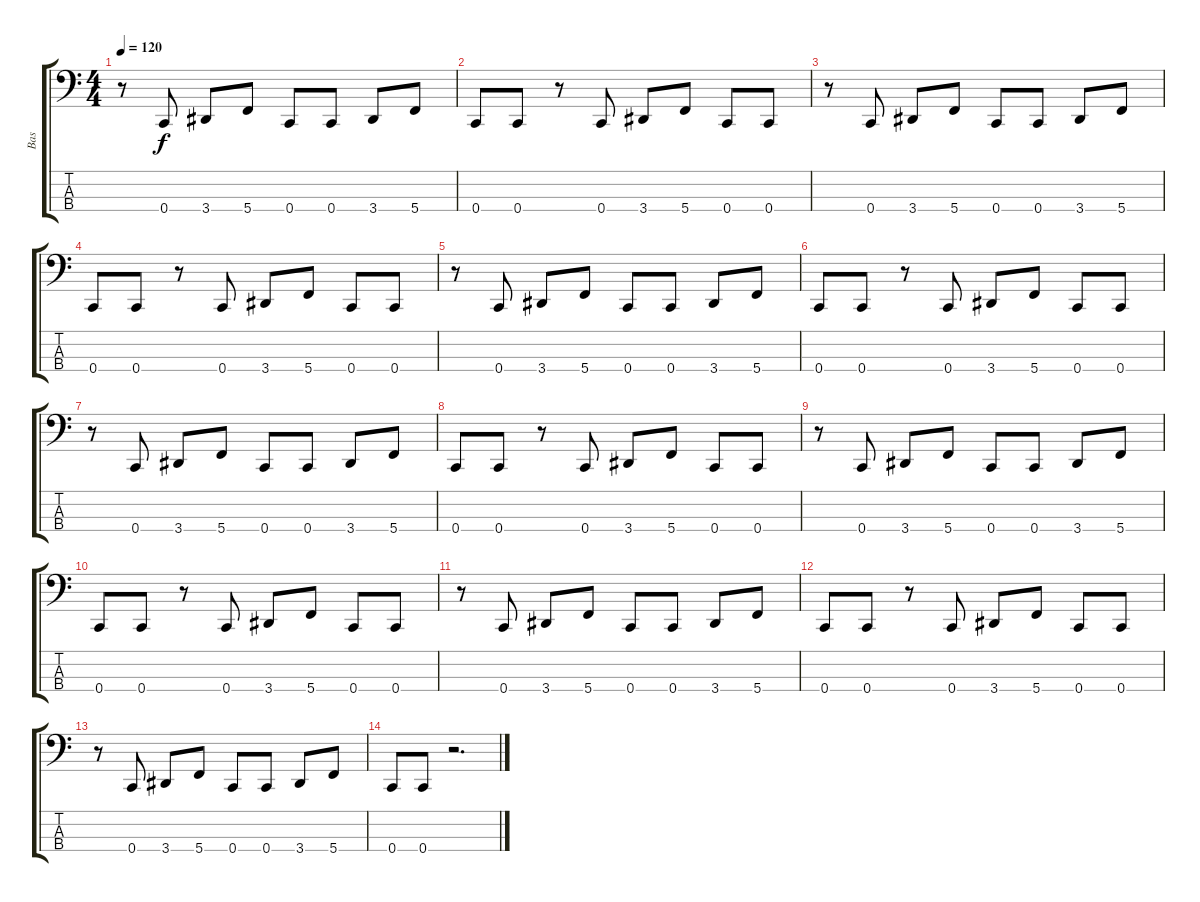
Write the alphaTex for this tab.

\track ("Bas" "Bas") {instrument electricbassfinger}
\staff {score tabs}
\tuning (Eb2 Bb1 F1 C1) {hide}
\ts (4 4)
\tempo 120
\clef f4
\ks c
r.8{dy f} 0.4.8 3.4.8 5.4.8 0.4.8 0.4.8 3.4.8 5.4.8 |
0.4.8 0.4.8 r.8 0.4.8 3.4.8 5.4.8 0.4.8 0.4.8 |
r.8 0.4.8 3.4.8 5.4.8 0.4.8 0.4.8 3.4.8 5.4.8 |
0.4.8 0.4.8 r.8 0.4.8 3.4.8 5.4.8 0.4.8 0.4.8 |
r.8 0.4.8 3.4.8 5.4.8 0.4.8 0.4.8 3.4.8 5.4.8 |
0.4.8 0.4.8 r.8 0.4.8 3.4.8 5.4.8 0.4.8 0.4.8 |
r.8 0.4.8 3.4.8 5.4.8 0.4.8 0.4.8 3.4.8 5.4.8 |
0.4.8 0.4.8 r.8 0.4.8 3.4.8 5.4.8 0.4.8 0.4.8 |
r.8 0.4.8 3.4.8 5.4.8 0.4.8 0.4.8 3.4.8 5.4.8 |
0.4.8 0.4.8 r.8 0.4.8 3.4.8 5.4.8 0.4.8 0.4.8 |
r.8 0.4.8 3.4.8 5.4.8 0.4.8 0.4.8 3.4.8 5.4.8 |
0.4.8 0.4.8 r.8 0.4.8 3.4.8 5.4.8 0.4.8 0.4.8 |
r.8 0.4.8 3.4.8 5.4.8 0.4.8 0.4.8 3.4.8 5.4.8 |
0.4.8 0.4.8 r.2{d}
